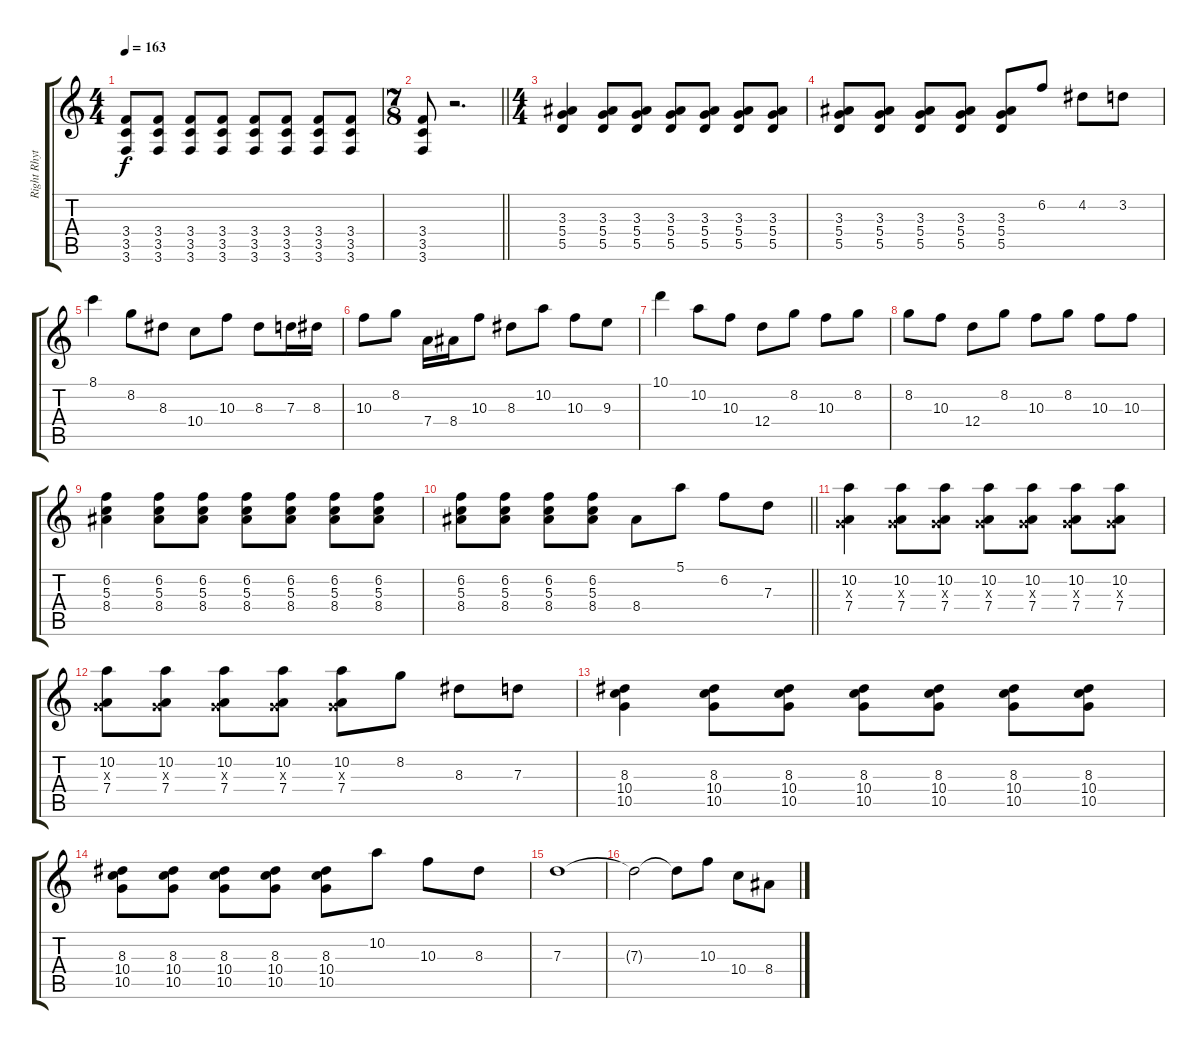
\track ("Right Rhythm" "Right Rhyt") {instrument distortionguitar}
\staff {score tabs}
\tuning (E4 B3 G3 D3 A2 D2) {hide}
\ts (4 4)
\tempo 163
\clef g2
\ks c
(3.4 3.5 3.6).8{dy f} (3.4 3.5 3.6).8 (3.4 3.5 3.6).8 (3.4 3.5 3.6).8 (3.4 3.5 3.6).8 (3.4 3.5 3.6).8 (3.4 3.5 3.6).8 (3.4 3.5 3.6).8 |
\ts (7 8)
\barLineRight lightlight
(3.4 3.5 3.6).8 r.2{d} |
\ts (4 4)
\section ("" "")
(3.3 5.4 5.5).4{balance 8} (3.3 5.4 5.5).8 (3.3 5.4 5.5).8 (3.3 5.4 5.5).8 (3.3 5.4 5.5).8 (3.3 5.4 5.5).8 (3.3 5.4 5.5).8 |
(3.3 5.4 5.5).8 (3.3 5.4 5.5).8 (3.3 5.4 5.5).8 (3.3 5.4 5.5).8 (3.3 5.4 5.5).8 6.2.8 4.2.8 3.2.8 |
8.1.4 8.2.8 8.3.8 10.4.8 10.3.8 8.3.8 7.3.16 8.3.16 |
10.3.8 8.2.8 7.4.16 8.4.16 10.3.8 8.3.8 10.2.8 10.3.8 9.3.8 |
10.1.4 10.2.8 10.3.8 12.4.8 8.2.8 10.3.8 8.2.8 |
8.2.8 10.3.8 12.4.8 8.2.8 10.3.8 8.2.8 10.3.8 10.3.8 |
(6.2 5.3 8.4).4 (6.2 5.3 8.4).8 (6.2 5.3 8.4).8 (6.2 5.3 8.4).8 (6.2 5.3 8.4).8 (6.2 5.3 8.4).8 (6.2 5.3 8.4).8 |
\barLineRight lightlight
(6.2 5.3 8.4).8 (6.2 5.3 8.4).8 (6.2 5.3 8.4).8 (6.2 5.3 8.4).8 8.4.8 5.1.8 6.2.8 7.3.8 |
\section ("" "")
(10.2 0.3{x} 7.4).4 (10.2 0.3{x} 7.4).8 (10.2 0.3{x} 7.4).8 (10.2 0.3{x} 7.4).8 (10.2 0.3{x} 7.4).8 (10.2 0.3{x} 7.4).8 (10.2 0.3{x} 7.4).8 |
(10.2 0.3{x} 7.4).8 (10.2 0.3{x} 7.4).8 (10.2 0.3{x} 7.4).8 (10.2 0.3{x} 7.4).8 (10.2 0.3{x} 7.4).8 8.2.8 8.3.8 7.3.8 |
(8.3 10.4 10.5).4 (8.3 10.4 10.5).8 (8.3 10.4 10.5).8 (8.3 10.4 10.5).8 (8.3 10.4 10.5).8 (8.3 10.4 10.5).8 (8.3 10.4 10.5).8 |
(8.3 10.4 10.5).8 (8.3 10.4 10.5).8 (8.3 10.4 10.5).8 (8.3 10.4 10.5).8 (8.3 10.4 10.5).8 10.2.8 10.3.8 8.3.8 |
7.3.1 |
7.3{t}.2 7.3{t}.8 10.3.8 10.4.8 8.4.8
